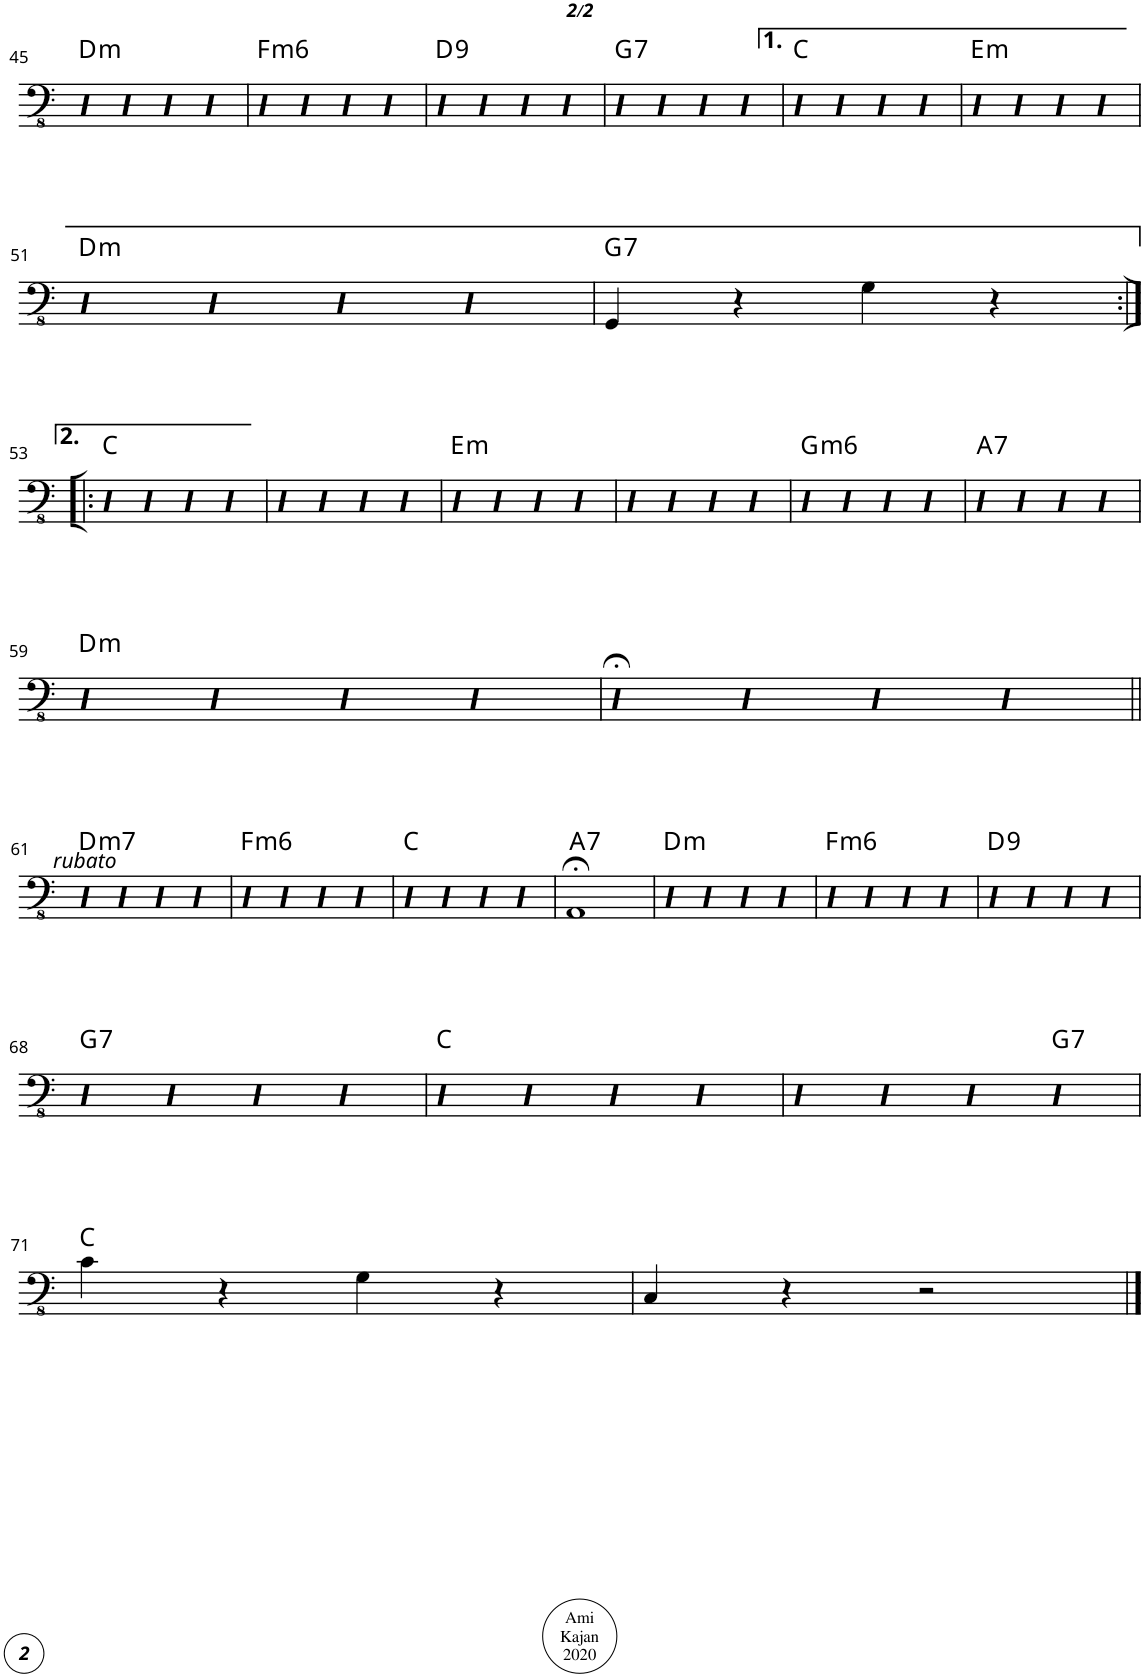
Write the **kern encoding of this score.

**kern	**harte
*part1	*part1
*staff1	*
*I"Acoustic Bass	*
*I'Bass	*
!!LO:PB:g=z
*clefFv4	*
*k[]	*
*M4/4	*
*met(c)	*
=45	=45
!	!LO:H:kt=m
4DD	D:min
4DD	.
4DD	.
4DD	.
=46	=46
!	!LO:H:kt=m6
4DD	F:min6
4DD	.
4DD	.
4DD	.
=47	=47
!	!LO:H:kt=9
4DD	D:9
4DD	.
4DD	.
4DD	.
=48	=48
!	!LO:H:kt=7
4DD	G:7
4DD	.
4DD	.
4DD	.
=49	=49
4DD	C:maj
4DD	.
4DD	.
4DD	.
=50	=50
!	!LO:H:kt=m
4DD	E:min
4DD	.
4DD	.
4DD	.
!!LO:LB:g=z
=51	=51
!	!LO:H:kt=m
4DD	D:min
4DD	.
4DD	.
4DD	.
=52	=52
!	!LO:H:kt=7
4GGG/	G:7
4r	.
4GG\	.
4r	.
!!LO:LB:g=z
=53:|!|:	=53:|!|:
4DD	C:maj
4DD	.
4DD	.
4DD	.
=54	=54
4DD	.
4DD	.
4DD	.
4DD	.
=55	=55
!	!LO:H:kt=m
4DD	E:min
4DD	.
4DD	.
4DD	.
=56	=56
4DD	.
4DD	.
4DD	.
4DD	.
=57	=57
!	!LO:H:kt=m6
4DD	G:min6
4DD	.
4DD	.
4DD	.
=58	=58
!	!LO:H:kt=7
4DD	A:7
4DD	.
4DD	.
4DD	.
!!LO:LB:g=z
=59	=59
!	!LO:H:kt=m
4DD	D:min
4DD	.
4DD	.
4DD	.
=60	=60
4DD;<	.
4DD	.
4DD	.
4DD	.
!!LO:LB:g=z
=61||	=61||
!LO:TX:a:i:t=rubato	!LO:H:kt=m7
4DD	D:min7
4DD	.
4DD	.
4DD	.
=62	=62
!	!LO:H:kt=m6
4DD	F:min6
4DD	.
4DD	.
4DD	.
=63	=63
4DD	C:maj
4DD	.
4DD	.
4DD	.
=64	=64
!	!LO:H:kt=7
1AAA;<	A:7
=65	=65
!	!LO:H:kt=m
4DD	D:min
4DD	.
4DD	.
4DD	.
=66	=66
!	!LO:H:kt=m6
4DD	F:min6
4DD	.
4DD	.
4DD	.
=67	=67
!	!LO:H:kt=9
4DD	D:9
4DD	.
4DD	.
4DD	.
!!LO:LB:g=z
=68	=68
!	!LO:H:kt=7
4DD	G:7
4DD	.
4DD	.
4DD	.
=69	=69
4DD	C:maj
4DD	.
4DD	.
4DD	.
=70	=70
4DD	.
4DD	.
4DD	.
!	!LO:H:kt=7
4DD	G:7
!!LO:LB:g=z
=71	=71
4C\	C:maj
4r	.
4GG\	.
4r	.
=72	=72
4CC/	.
4r	.
2r	.
==	==
*-	*-
